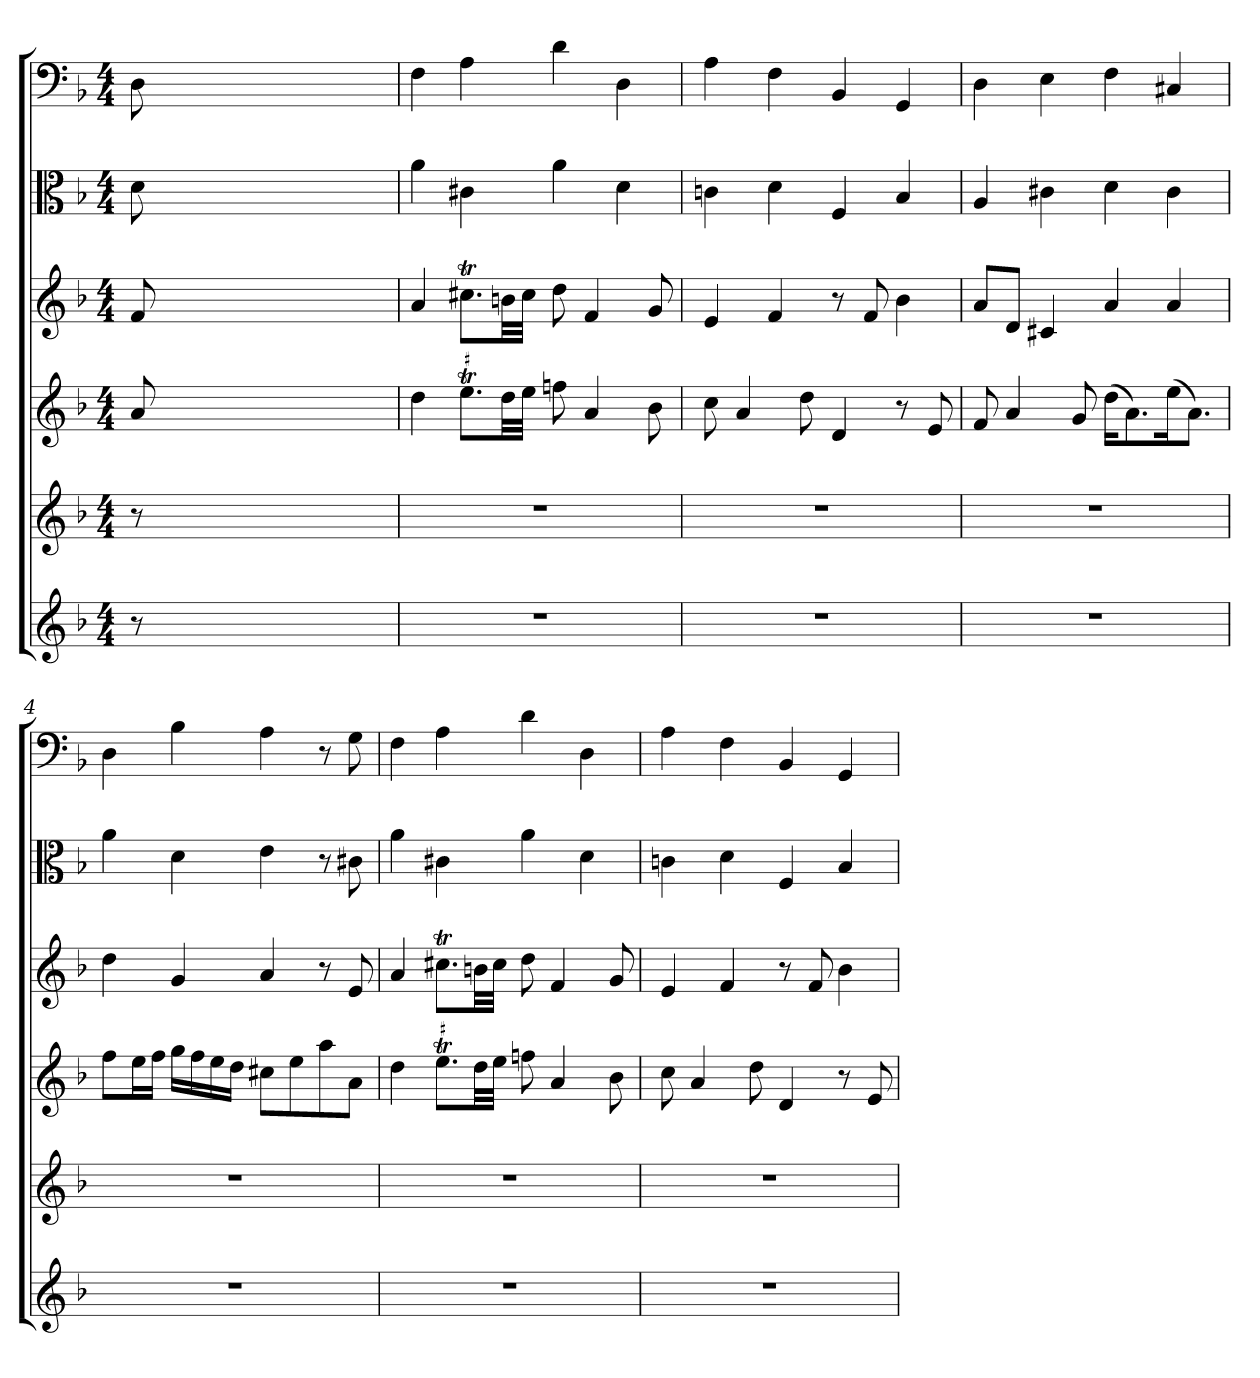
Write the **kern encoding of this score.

**kern	**kern	**kern	**kern	**kern	**kern
*part6	*part5	*part4	*part3	*part2	*part1
*staff6	*staff5	*staff4	*staff3	*staff2	*staff1
*clefG2	*clefG2	*clefG2	*clefG2	*clefC3	*clefF4
*k[b-]	*k[b-]	*k[b-]	*k[b-]	*k[b-]	*k[b-]
*d:	*d:	*d:	*d:	*d:	*d:
*M4/4	*M4/4	*M4/4	*M4/4	*M4/4	*M4/4
=	=	=	=	=	=
8r	8r	8a/	8f/	8d\	8D\
2ryy	2ryy	2ryy	2ryy	2ryy	2ryy
32ryy	32ryy	32ryy	32ryy	32ryy	32ryy
32ryy	32ryy	32ryy	32ryy	32ryy	32ryy
32ryy	32ryy	32ryy	32ryy	32ryy	32ryy
32ryy	32ryy	32ryy	32ryy	32ryy	32ryy
32ryy	32ryy	32ryy	32ryy	32ryy	32ryy
32ryy	32ryy	32ryy	32ryy	32ryy	32ryy
32ryy	32ryy	32ryy	32ryy	32ryy	32ryy
32ryy	32ryy	32ryy	32ryy	32ryy	32ryy
32ryy	32ryy	32ryy	32ryy	32ryy	32ryy
32ryy	32ryy	32ryy	32ryy	32ryy	32ryy
32ryy	32ryy	32ryy	32ryy	32ryy	32ryy
32ryy	32ryy	32ryy	32ryy	32ryy	32ryy
=1	=1	=1	=1	=1	=1
1r	1r	4dd\	4a/	4a\	4F\
!	!	!LO:TR:acc=#	!	!	!
.	.	8.eeT\L	8.cc#Xt\L	4c#X\	4A\
.	.	32dd\LL	32bn\LL	.	.
.	.	32ee\JJJ	32cc#\JJJ	.	.
.	.	8ffn\	8dd\	4a\	4d\
.	.	4a/	4f/	.	.
.	.	.	.	4d\	4D\
.	.	8b-\	8g/	.	.
=2	=2	=2	=2	=2	=2
1r	1r	8cc\	4e/	4cn\	4A\
.	.	4a/	.	.	.
.	.	.	4f/	4d\	4F\
.	.	8dd\	.	.	.
.	.	4d/	8r	4F/	4BB-/
.	.	.	8f/	.	.
.	.	8r	4b-\	4B-/	4GG/
.	.	8e/	.	.	.
=3	=3	=3	=3	=3	=3
1r	1r	8f/	8a/L	4A/	4D\
.	.	4a/	8d/J	.	.
.	.	.	4c#X/	4c#X\	4E\
.	.	8g/	.	.	.
.	.	(16dd\KL	4a/	4d\	4F\
.	.	8.a\)	.	.	.
.	.	(16ee\K	4a/	4c#\	4C#X/
.	.	8.a\J)	.	.	.
=4	=4	=4	=4	=4	=4
1r	1r	8ff\L	4dd\	4a\	4D\
.	.	16ee\L	.	.	.
.	.	16ff\JJ	.	.	.
.	.	16gg\LL	4g/	4d\	4B-\
.	.	16ff\	.	.	.
.	.	16ee\	.	.	.
.	.	16dd\JJ	.	.	.
.	.	8cc#X\L	4a/	4e\	4A\
.	.	8ee\	.	.	.
.	.	8aa\	8r	8r	8r
.	.	8a\J	8e/	8c#X\	8G\
=5	=5	=5	=5	=5	=5
1r	1r	4dd\	4a/	4a\	4F\
!	!	!LO:TR:acc=#	!	!	!
.	.	8.eeT\L	8.cc#Xt\L	4c#X\	4A\
.	.	32dd\LL	32bn\LL	.	.
.	.	32ee\JJJ	32cc#\JJJ	.	.
.	.	8ffn\	8dd\	4a\	4d\
.	.	4a/	4f/	.	.
.	.	.	.	4d\	4D\
.	.	8b-\	8g/	.	.
=6	=6	=6	=6	=6	=6
1r	1r	8cc\	4e/	4cn\	4A\
.	.	4a/	.	.	.
.	.	.	4f/	4d\	4F\
.	.	8dd\	.	.	.
.	.	4d/	8r	4F/	4BB-/
.	.	.	8f/	.	.
.	.	8r	4b-\	4B-/	4GG/
.	.	8e/	.	.	.
=	=	=	=	=	=
*-	*-	*-	*-	*-	*-
